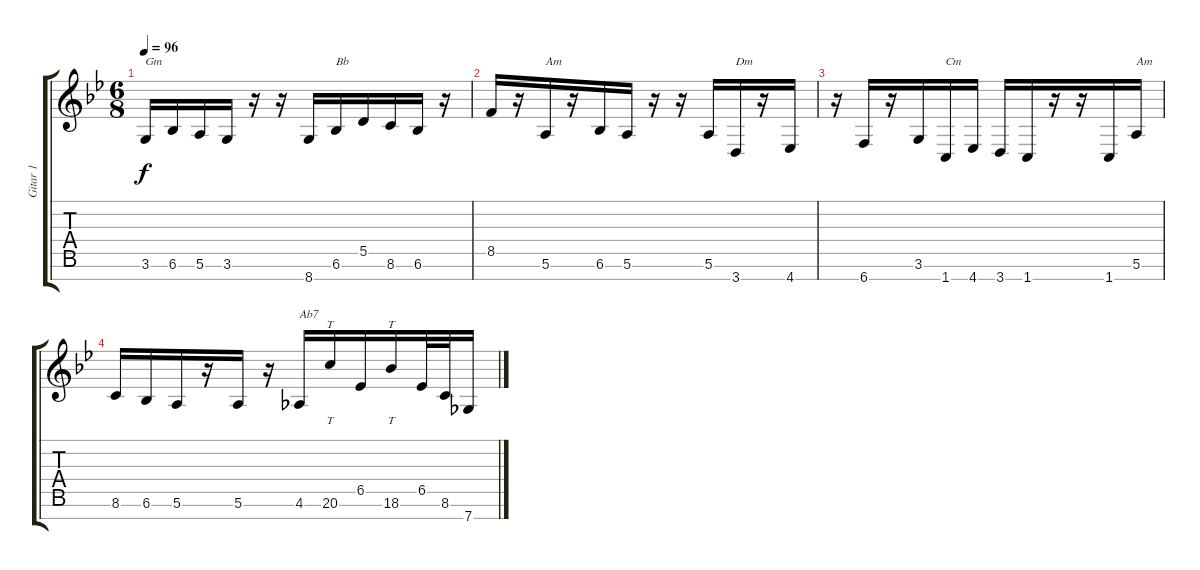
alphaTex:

\track ("Gitar 1" "Gitar 1") {instrument electricguitarmuted}
\staff {score tabs}
\tuning (E4 B3 G3 D3 A2 E2 B1) {hide}
\ts (6 8)
\tempo 96
\clef g2
\ks gminor
3.6.16{txt "Gm" dy f} 6.6.16 5.6.16 3.6.16 r.16 r.16 8.7.16 6.6.16{txt "Bb"} 5.5.16 8.6.16 6.6.16 r.16 |
8.5.16 r.16 5.6.16{txt "Am"} r.16 6.6.16 5.6.16 r.16 r.16 5.6.16 3.7.16{txt "Dm"} r.16 4.7.16 |
r.16 6.7.16 r.16 3.6.16 1.7.16{txt "Cm"} 4.7.16 3.7.16 1.7.16 r.16 r.16 1.7.16 5.6.16{txt "Am"} |
8.6.16 6.6.16 5.6.16 r.16 5.6.16 r.16 4.6.16{txt "Ab7"} 20.6.16{tt} 6.5.16 18.6.16{tt} 6.5.32 8.6.32 7.7.16
